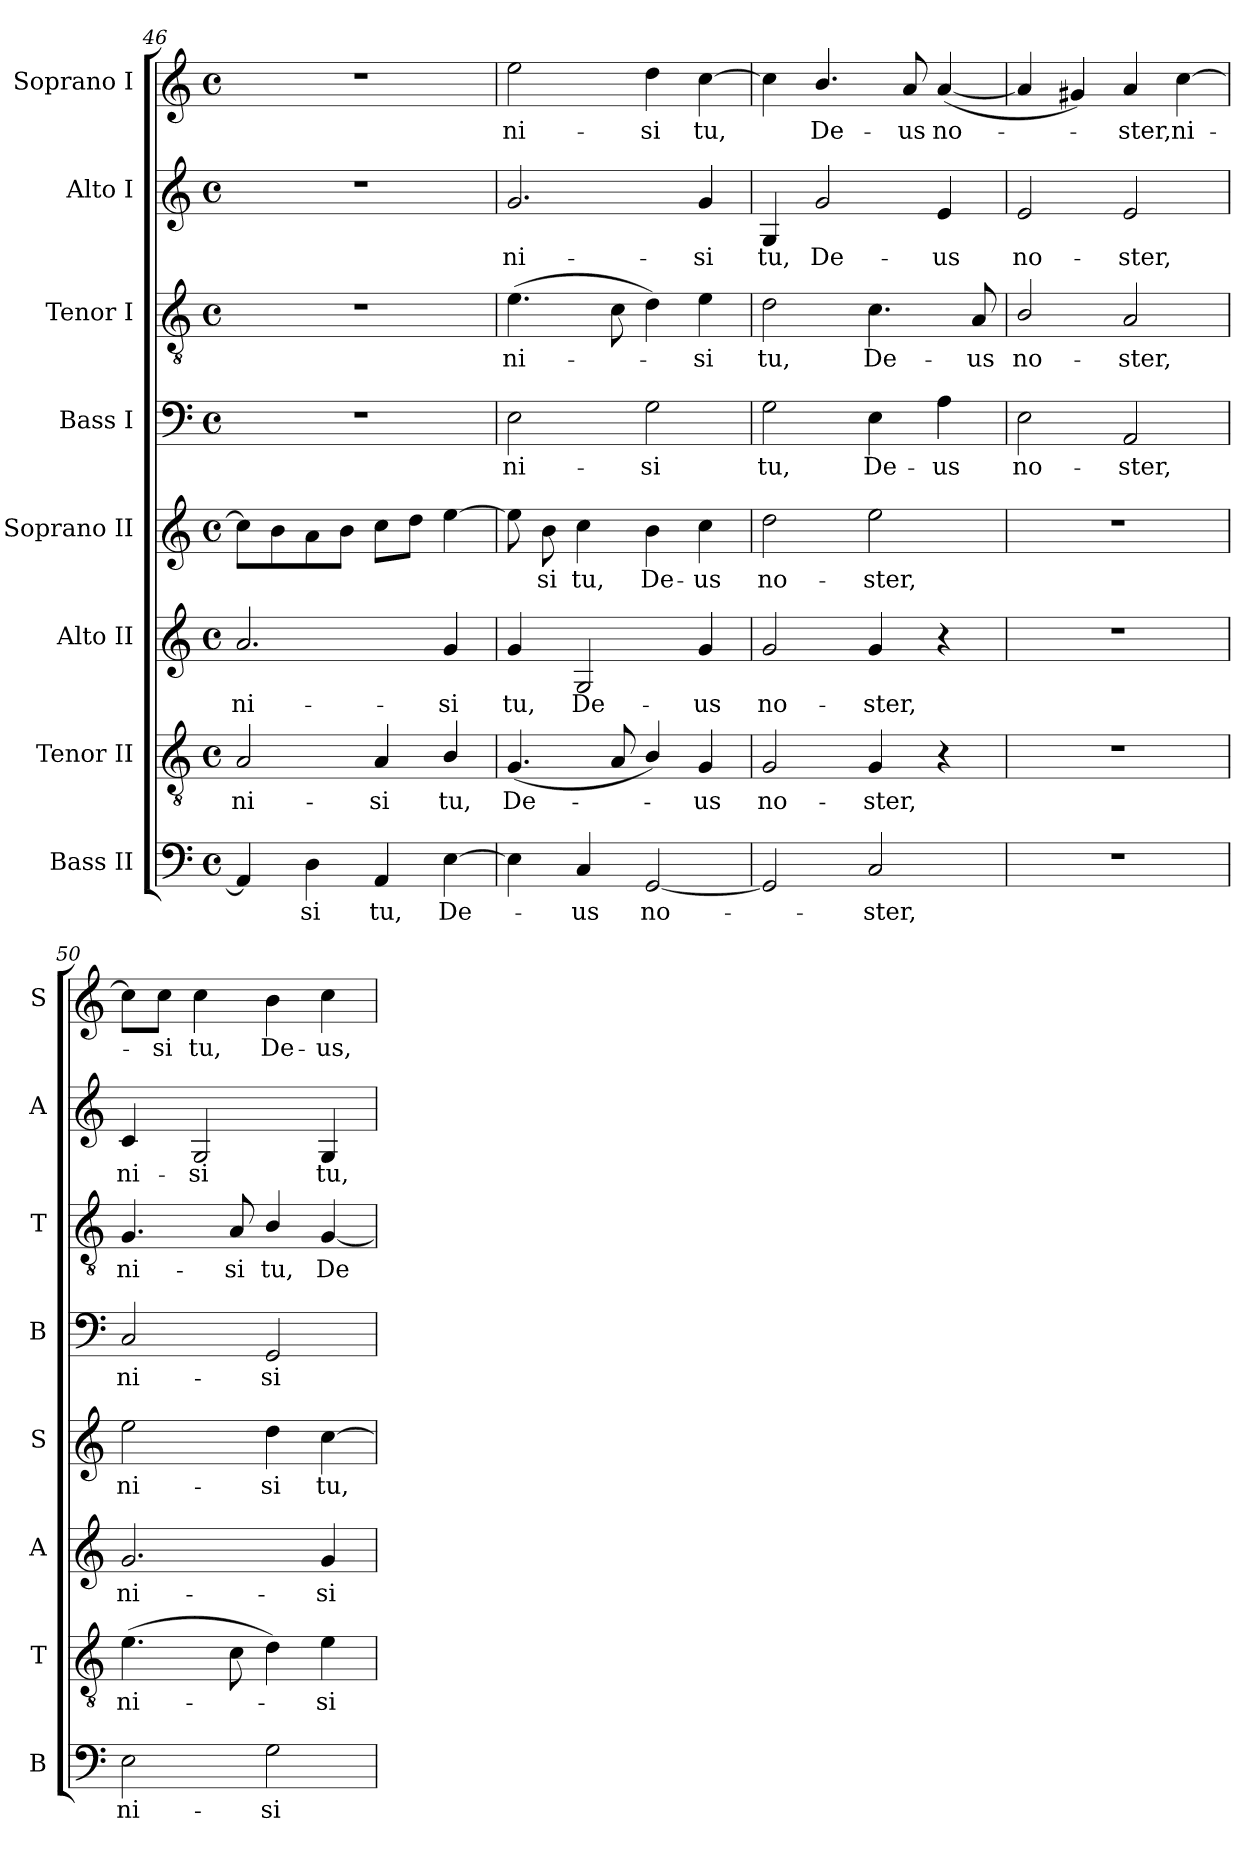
**kern	**text	**kern	**text	**kern	**text	**kern	**text	**kern	**text	**kern	**text	**kern	**text	**kern	**text
*part8	*part8	*part7	*part7	*part6	*part6	*part5	*part5	*part4	*part4	*part3	*part3	*part2	*part2	*part1	*part1
*staff8	*staff8	*staff7	*staff7	*staff6	*staff6	*staff5	*staff5	*staff4	*staff4	*staff3	*staff3	*staff2	*staff2	*staff1	*staff1
*I"Bass II	*	*I"Tenor II	*	*I"Alto II	*	*I"Soprano II	*	*I"Bass I	*	*I"Tenor I	*	*I"Alto I	*	*I"Soprano I	*
*I'B	*	*I'T	*	*I'A	*	*I'S	*	*I'B	*	*I'T	*	*I'A	*	*I'S	*
!!LO:LB:g=z
*clefF4	*	*clefGv2	*	*clefG2	*	*clefG2	*	*clefF4	*	*clefGv2	*	*clefG2	*	*clefG2	*
*k[]	*	*k[]	*	*k[]	*	*k[]	*	*k[]	*	*k[]	*	*k[]	*	*k[]	*
*C:	*	*C:	*	*C:	*	*C:	*	*C:	*	*C:	*	*C:	*	*C:	*
*M4/4	*	*M4/4	*	*M4/4	*	*M4/4	*	*M4/4	*	*M4/4	*	*M4/4	*	*M4/4	*
*met(c)	*	*met(c)	*	*met(c)	*	*met(c)	*	*met(c)	*	*met(c)	*	*met(c)	*	*met(c)	*
=46	=46	=46	=46	=46	=46	=46	=46	=46	=46	=46	=46	=46	=46	=46	=46
!	!	!	!LO:LY:b	!	!LO:LY:b	!	!	!	!	!	!	!	!	!	!
4AA]	.	2A	ni-	2.a	ni-	8ccL]	.	1r	.	1r	.	1r	.	1r	.
.	.	.	.	.	.	8b	.	.	.	.	.	.	.	.	.
!	!LO:LY:b	!	!	!	!	!	!	!	!	!	!	!	!	!	!
4D	si	.	.	.	.	8a	.	.	.	.	.	.	.	.	.
.	.	.	.	.	.	8bJ	.	.	.	.	.	.	.	.	.
!	!LO:LY:b	!	!LO:LY:b	!	!	!	!	!	!	!	!	!	!	!	!
4AA	tu,	4A	-si	.	.	8ccL	.	.	.	.	.	.	.	.	.
.	.	.	.	.	.	8ddJ	.	.	.	.	.	.	.	.	.
!	!LO:LY:b	!	!LO:LY:b	!	!LO:LY:b	!	!	!	!	!	!	!	!	!	!
[4E	De-	4B/	tu,	4g	-si	[4ee	.	.	.	.	.	.	.	.	.
=47	=47	=47	=47	=47	=47	=47	=47	=47	=47	=47	=47	=47	=47	=47	=47
!	!	!	!LO:LY:b	!	!LO:LY:b	!	!	!	!LO:LY:b	!	!LO:LY:b	!	!LO:LY:b	!	!LO:LY:b
4E]	.	(<4.G	De-	4g	tu,	8ee]	.	2E	ni-	(>4.e	ni-	2.g	ni-	2ee	ni-
!	!	!	!	!	!	!	!LO:LY:b	!	!	!	!	!	!	!	!
.	.	.	.	.	.	8b	si	.	.	.	.	.	.	.	.
!	!LO:LY:b	!	!	!	!LO:LY:b	!	!LO:LY:b	!	!	!	!	!	!	!	!
4C	us	.	.	2G	De-	4cc	tu,	.	.	.	.	.	.	.	.
.	.	8A	.	.	.	.	.	.	.	8c	.	.	.	.	.
!	!LO:LY:b	!	!	!	!	!	!LO:LY:b	!	!LO:LY:b	!	!	!	!	!	!LO:LY:b
[2GG	no-	4B/)	.	.	.	4b	De-	2G	-si	4d)	.	.	.	4dd	-si
!	!	!	!LO:LY:b	!	!LO:LY:b	!	!LO:LY:b	!	!	!	!LO:LY:b	!	!LO:LY:b	!	!LO:LY:b
.	.	4G	us	4g	-us	4cc	-us	.	.	4e	si	4g	-si	[4cc	tu,
=48	=48	=48	=48	=48	=48	=48	=48	=48	=48	=48	=48	=48	=48	=48	=48
!	!	!	!LO:LY:b	!	!LO:LY:b	!	!LO:LY:b	!	!LO:LY:b	!	!LO:LY:b	!	!LO:LY:b	!	!
2GG]	.	2G	no-	2g	no-	2dd	no-	2G	tu,	2d	tu,	4G	tu,	4cc]	.
!	!	!	!	!	!	!	!	!	!	!	!	!	!LO:LY:b	!	!LO:LY:b
.	.	.	.	.	.	.	.	.	.	.	.	2g	De-	4.b/	De-
!	!LO:LY:b	!	!LO:LY:b	!	!LO:LY:b	!	!LO:LY:b	!	!LO:LY:b	!	!LO:LY:b	!	!	!	!
2C	ster,	4G	-ster,	4g	-ster,	2ee	-ster,	4E	De-	4.c	De-	.	.	.	.
!	!	!	!	!	!	!	!	!	!	!	!	!	!	!	!LO:LY:b
.	.	.	.	.	.	.	.	.	.	.	.	.	.	8a	-us
!	!	!	!	!	!	!	!	!	!LO:LY:b	!	!	!	!LO:LY:b	!	!LO:LY:b
.	.	4r	.	4r	.	.	.	4A	-us	.	.	4e	-us	(<[4a	no-
!	!	!	!	!	!	!	!	!	!	!	!LO:LY:b	!	!	!	!
.	.	.	.	.	.	.	.	.	.	8A	-us	.	.	.	.
=49	=49	=49	=49	=49	=49	=49	=49	=49	=49	=49	=49	=49	=49	=49	=49
!	!	!	!	!	!	!	!	!	!LO:LY:b	!	!LO:LY:b	!	!LO:LY:b	!	!
1r	.	1r	.	1r	.	1r	.	2E	no-	2B/	no-	2e	no-	4a]	.
.	.	.	.	.	.	.	.	.	.	.	.	.	.	4g#X)	.
!	!	!	!	!	!	!	!	!	!LO:LY:b	!	!LO:LY:b	!	!LO:LY:b	!	!LO:LY:b
.	.	.	.	.	.	.	.	2AA	-ster,	2A	-ster,	2e	-ster,	4a	ster,
!	!	!	!	!	!	!	!	!	!	!	!	!	!	!	!LO:LY:b
.	.	.	.	.	.	.	.	.	.	.	.	.	.	[4cc	ni-
=50	=50	=50	=50	=50	=50	=50	=50	=50	=50	=50	=50	=50	=50	=50	=50
!	!LO:LY:b	!	!LO:LY:b	!	!LO:LY:b	!	!LO:LY:b	!	!LO:LY:b	!	!LO:LY:b	!	!LO:LY:b	!	!
2E	ni-	(>4.e	ni-	2.g	ni-	2ee	ni-	2C	ni-	4.G	ni-	4c	ni-	8cc\L]	.
!	!	!	!	!	!	!	!	!	!	!	!	!	!	!	!LO:LY:b
.	.	.	.	.	.	.	.	.	.	.	.	.	.	8cc\J	si
!	!	!	!	!	!	!	!	!	!	!	!	!	!LO:LY:b	!	!LO:LY:b
.	.	.	.	.	.	.	.	.	.	.	.	2G	-si	4cc	tu,
!	!	!	!	!	!	!	!	!	!	!	!LO:LY:b	!	!	!	!
.	.	8c	.	.	.	.	.	.	.	8A	-si	.	.	.	.
!	!LO:LY:b	!	!	!	!	!	!LO:LY:b	!	!LO:LY:b	!	!LO:LY:b	!	!	!	!LO:LY:b
2G	-si	4d)	.	.	.	4dd	-si	2GG	-si	4B/	tu,	.	.	4b	De-
!	!	!	!LO:LY:b	!	!LO:LY:b	!	!LO:LY:b	!	!	!	!LO:LY:b	!	!LO:LY:b	!	!LO:LY:b
.	.	4e	si	4g	-si	[4cc	tu,	.	.	[4G	De-	4G	tu,	4cc	-us,
=	=	=	=	=	=	=	=	=	=	=	=	=	=	=	=
*-	*-	*-	*-	*-	*-	*-	*-	*-	*-	*-	*-	*-	*-	*-	*-
